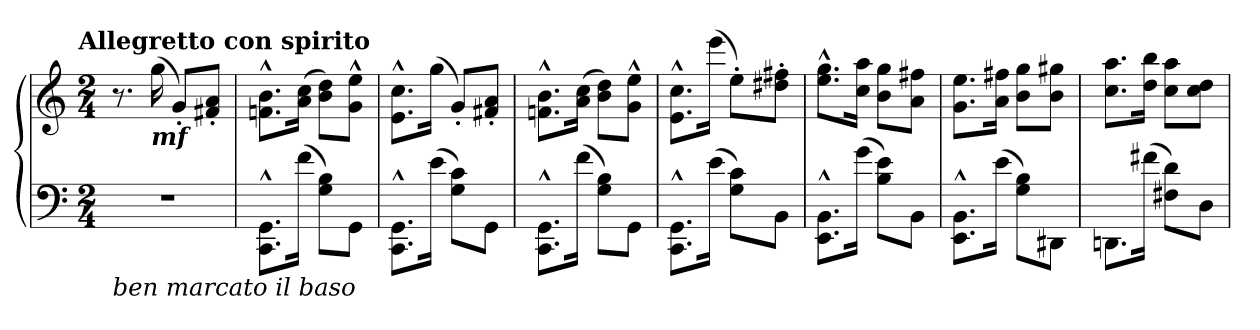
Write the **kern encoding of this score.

**kern	**kern
*part1	*part1
*staff2	*staff1
*clefF4	*clefG2
*k[]	*k[]
!!LO:TX:omd:t=Allegretto con spirito
*M2/4	*M2/4
*MM120	*MM120
=1	=1
!LO:TX:b:i:t=ben marcato il baso	!
2r	8.r
!	!LO:TX:b:Bi:t=mf
.	(>16gg\
.	8g'/L)
.	8f#X'/ 8a'/J
=2	=2
8.CC^^\ 8.GG^^\L	8.fn^^\ 8.b^^\L
(>16f\Jk	(>16a\ 16cc\Jk
8G\ 8B\L)	8b\ 8dd\L)
8GG\J	8g^^\ 8ee^^\J
=3	=3
8.CC^^\ 8.GG^^\L	8.e^^\ 8.cc^^\L
(>16e\Jk	(>16gg\Jk
8G\ 8c\L)	8g'/L)
8GG\J	8f#X'/ 8a'/J
=4	=4
8.CC^^\ 8.GG^^\L	8.fn^^\ 8.b^^\L
(>16f\Jk	(>16a\ 16cc\Jk
8G\ 8B\L)	8b\ 8dd\L)
8GG\J	8g^^\ 8ee^^\J
!!LO:LB:g=z
=5	=5
8.CC^^\ 8.GG^^\L	8.e^^\ 8.cc^^\L
(>16e\Jk	(>16eee\Jk
8G\ 8c\L)	8ee'\L)
8BB\J	8dd#X'\ 8ff#X'\J
=6	=6
8.EE^^\ 8.BB^^\L	8.ee^^\ 8.gg^^\L
(>16g\Jk	16cc\ 16aa\Jk
8B\ 8e\L)	8b\ 8gg\L
8BB\J	8a\ 8ff#X\J
=7	=7
8.EE^^\ 8.BB^^\L	8.g\ 8.ee\L
(>16e\Jk	16a\ 16ff#X\Jk
8G\ 8B\L)	8b\ 8gg\L
8DD#X\J	8b\ 8gg#X\J
=8	=8
8.DDn\L	8.cc\ 8.aa\L
(>16f#X\Jk	16dd\ 16bb\Jk
8F#X\ 8d\L)	8cc\ 8aa\L
8D\J	8cc\ 8dd\J
=	=
*-	*-
